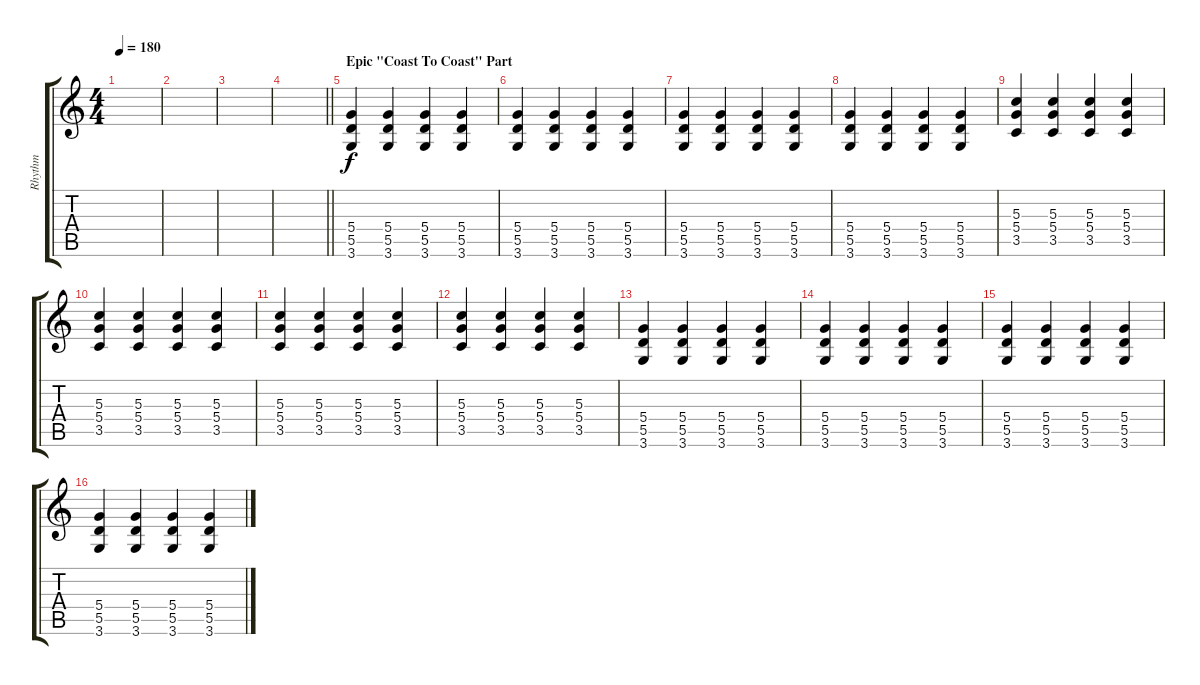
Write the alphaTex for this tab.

\track ("Rhythm" "Rhythm") {instrument distortionguitar}
\staff {score tabs}
\tuning (E4 B3 G3 D3 A2 E2) {hide}
\ts (4 4)
\tempo 180
\clef g2
\ks c
|
|
|
\barLineRight lightlight
|
\section ("" "Epic \"Coast To Coast\" Part")
(5.4 5.5 3.6).4 (5.4 5.5 3.6).4 (5.4 5.5 3.6).4 (5.4 5.5 3.6).4 |
(5.4 5.5 3.6).4 (5.4 5.5 3.6).4 (5.4 5.5 3.6).4 (5.4 5.5 3.6).4 |
(5.4 5.5 3.6).4 (5.4 5.5 3.6).4 (5.4 5.5 3.6).4 (5.4 5.5 3.6).4 |
(5.4 5.5 3.6).4 (5.4 5.5 3.6).4 (5.4 5.5 3.6).4 (5.4 5.5 3.6).4 |
(5.3 5.4 3.5).4 (5.3 5.4 3.5).4 (5.3 5.4 3.5).4 (5.3 5.4 3.5).4 |
(5.3 5.4 3.5).4 (5.3 5.4 3.5).4 (5.3 5.4 3.5).4 (5.3 5.4 3.5).4 |
(5.3 5.4 3.5).4 (5.3 5.4 3.5).4 (5.3 5.4 3.5).4 (5.3 5.4 3.5).4 |
(5.3 5.4 3.5).4 (5.3 5.4 3.5).4 (5.3 5.4 3.5).4 (5.3 5.4 3.5).4 |
(5.4 5.5 3.6).4 (5.4 5.5 3.6).4 (5.4 5.5 3.6).4 (5.4 5.5 3.6).4 |
(5.4 5.5 3.6).4 (5.4 5.5 3.6).4 (5.4 5.5 3.6).4 (5.4 5.5 3.6).4 |
(5.4 5.5 3.6).4 (5.4 5.5 3.6).4 (5.4 5.5 3.6).4 (5.4 5.5 3.6).4 |
(5.4 5.5 3.6).4 (5.4 5.5 3.6).4 (5.4 5.5 3.6).4 (5.4 5.5 3.6).4
